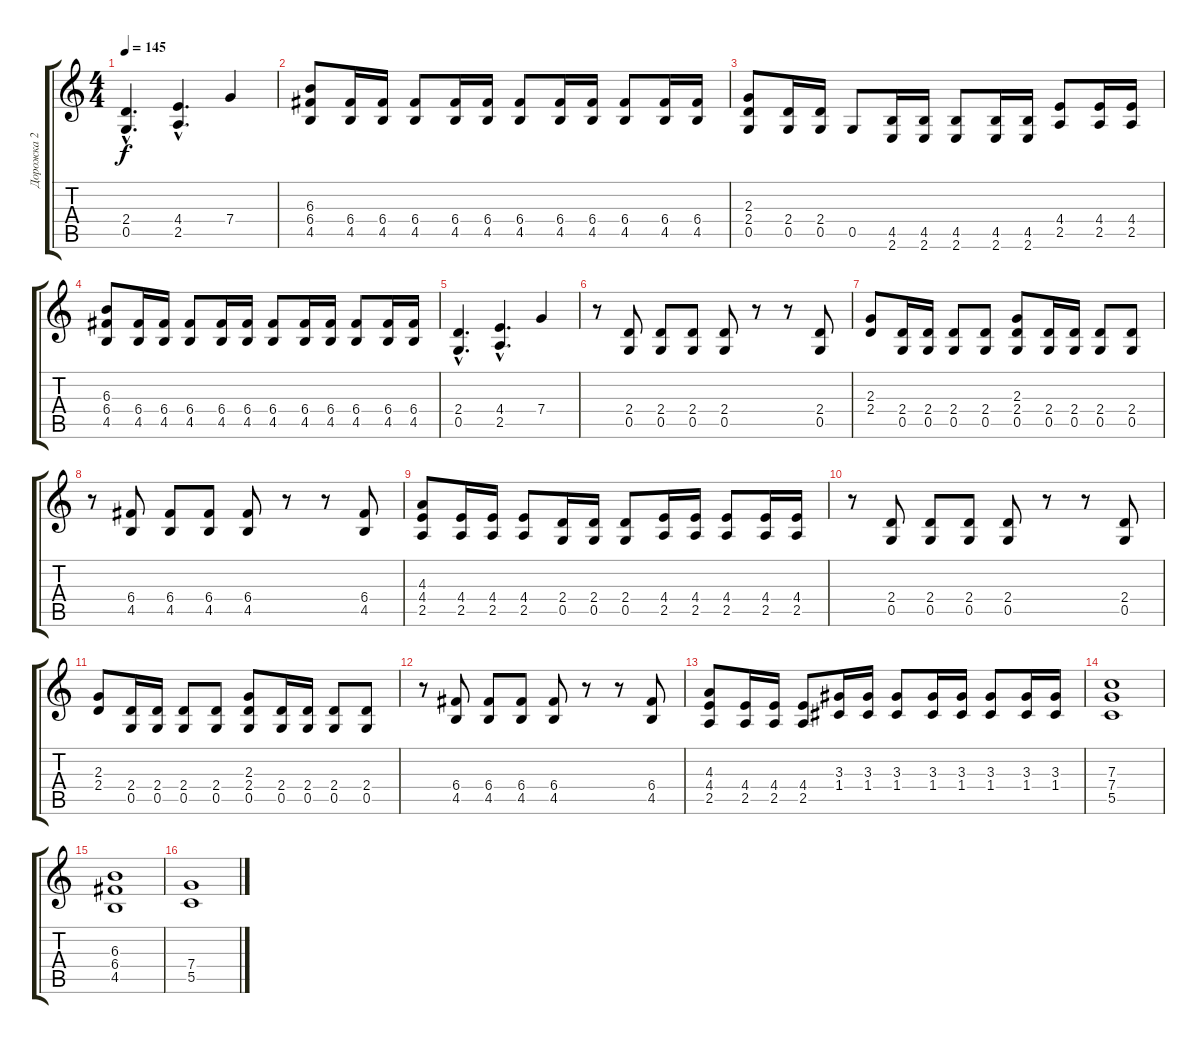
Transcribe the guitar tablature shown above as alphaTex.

\track ("Дорожка 2" "Дорожка 2") {instrument distortionguitar}
\staff {score tabs}
\tuning (D4 A3 F3 C3 G2 D2) {hide}
\ts (4 4)
\tempo 145
\clef g2
\ks c
(2.4{hac} 0.5{hac}).4{d dy f} (4.4{hac} 2.5{hac}).4{d} 7.4.4 |
(6.3 6.4 4.5).8 (6.4 4.5).16 (6.4 4.5).16 (6.4 4.5).8 (6.4 4.5).16 (6.4 4.5).16 (6.4 4.5).8 (6.4 4.5).16 (6.4 4.5).16 (6.4 4.5).8 (6.4 4.5).16 (6.4 4.5).16 |
(2.3 2.4 0.5).8 (2.4 0.5).16 (2.4 0.5).16 0.5.8 (4.5 2.6).16 (4.5 2.6).16 (4.5 2.6).8 (4.5 2.6).16 (4.5 2.6).16 (4.4 2.5).8 (4.4 2.5).16 (4.4 2.5).16 |
(6.3 6.4 4.5).8 (6.4 4.5).16 (6.4 4.5).16 (6.4 4.5).8 (6.4 4.5).16 (6.4 4.5).16 (6.4 4.5).8 (6.4 4.5).16 (6.4 4.5).16 (6.4 4.5).8 (6.4 4.5).16 (6.4 4.5).16 |
(2.4{hac} 0.5{hac}).4{d} (4.4{hac} 2.5{hac}).4{d} 7.4.4 |
r.8 (2.4 0.5).8 (2.4 0.5).8 (2.4 0.5).8 (2.4 0.5).8 r.8 r.8 (2.4 0.5).8 |
(2.3 2.4).8 (2.4 0.5).16 (2.4 0.5).16 (2.4 0.5).8 (2.4 0.5).8 (2.3 2.4 0.5).8 (2.4 0.5).16 (2.4 0.5).16 (2.4 0.5).8 (2.4 0.5).8 |
r.8 (6.4 4.5).8 (6.4 4.5).8 (6.4 4.5).8 (6.4 4.5).8 r.8 r.8 (6.4 4.5).8 |
(4.3 4.4 2.5).8 (4.4 2.5).16 (4.4 2.5).16 (4.4 2.5).8 (2.4 0.5).16 (2.4 0.5).16 (2.4 0.5).8 (4.4 2.5).16 (4.4 2.5).16 (4.4 2.5).8 (4.4 2.5).16 (4.4 2.5).16 |
r.8 (2.4 0.5).8 (2.4 0.5).8 (2.4 0.5).8 (2.4 0.5).8 r.8 r.8 (2.4 0.5).8 |
(2.3 2.4).8 (2.4 0.5).16 (2.4 0.5).16 (2.4 0.5).8 (2.4 0.5).8 (2.3 2.4 0.5).8 (2.4 0.5).16 (2.4 0.5).16 (2.4 0.5).8 (2.4 0.5).8 |
r.8 (6.4 4.5).8 (6.4 4.5).8 (6.4 4.5).8 (6.4 4.5).8 r.8 r.8 (6.4 4.5).8 |
(4.3 4.4 2.5).8 (4.4 2.5).16 (4.4 2.5).16 (4.4 2.5).8 (3.3 1.4).16 (3.3 1.4).16 (3.3 1.4).8 (3.3 1.4).16 (3.3 1.4).16 (3.3 1.4).8 (3.3 1.4).16 (3.3 1.4).16 |
(7.3 7.4 5.5).1 |
(6.3 6.4 4.5).1 |
(7.4 5.5).1
